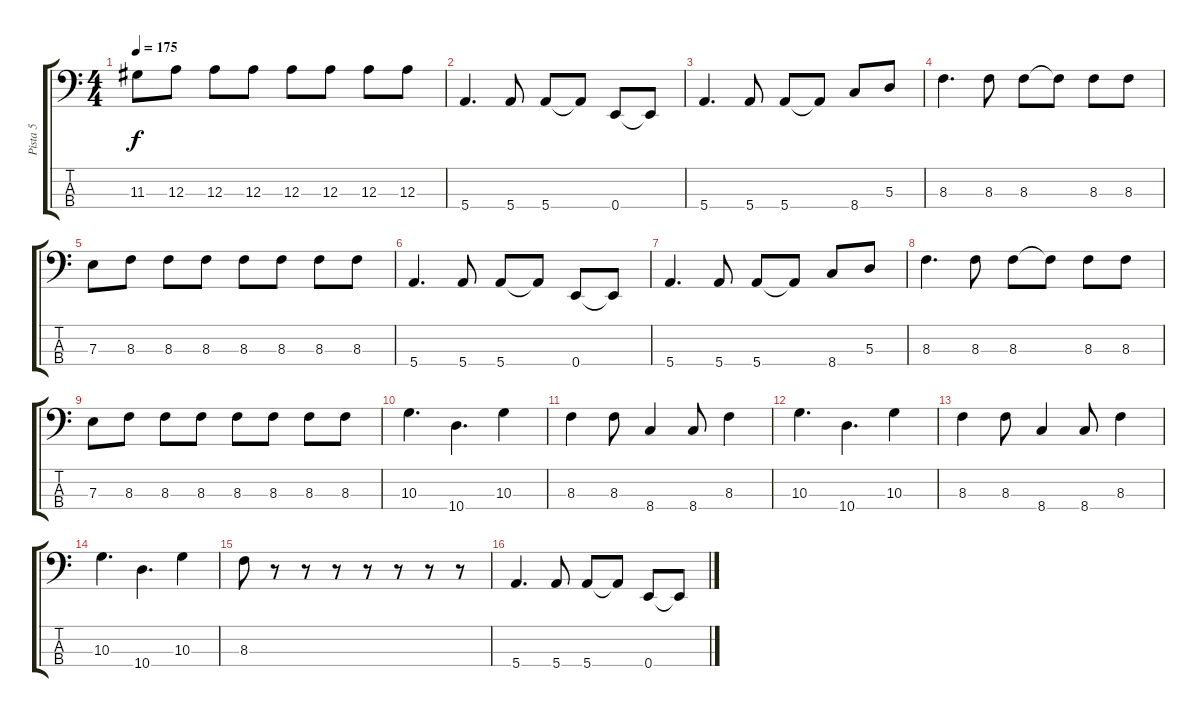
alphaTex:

\track ("Pista 5" "Pista 5") {instrument electricbassfinger}
\staff {score tabs}
\tuning (G2 D2 A1 E1) {hide}
\ts (4 4)
\tempo 175
\clef f4
\ks c
11.3.8{dy f} 12.3.8 12.3.8 12.3.8 12.3.8 12.3.8 12.3.8 12.3.8 |
5.4.4{d} 5.4.8 5.4.8 5.4{t}.8 0.4.8 0.4{t}.8 |
5.4.4{d} 5.4.8 5.4.8 5.4{t}.8 8.4.8 5.3.8 |
8.3.4{d} 8.3.8 8.3.8 8.3{t}.8 8.3.8 8.3.8 |
7.3.8 8.3.8 8.3.8 8.3.8 8.3.8 8.3.8 8.3.8 8.3.8 |
5.4.4{d} 5.4.8 5.4.8 5.4{t}.8 0.4.8 0.4{t}.8 |
5.4.4{d} 5.4.8 5.4.8 5.4{t}.8 8.4.8 5.3.8 |
8.3.4{d} 8.3.8 8.3.8 8.3{t}.8 8.3.8 8.3.8 |
7.3.8 8.3.8 8.3.8 8.3.8 8.3.8 8.3.8 8.3.8 8.3.8 |
10.3.4{d} 10.4.4{d} 10.3.4 |
8.3.4 8.3.8 8.4.4 8.4.8 8.3.4 |
10.3.4{d} 10.4.4{d} 10.3.4 |
8.3.4 8.3.8 8.4.4 8.4.8 8.3.4 |
10.3.4{d} 10.4.4{d} 10.3.4 |
8.3.8 r.8 r.8 r.8 r.8 r.8 r.8 r.8 |
5.4.4{d} 5.4.8 5.4.8 5.4{t}.8 0.4.8 0.4{t}.8
